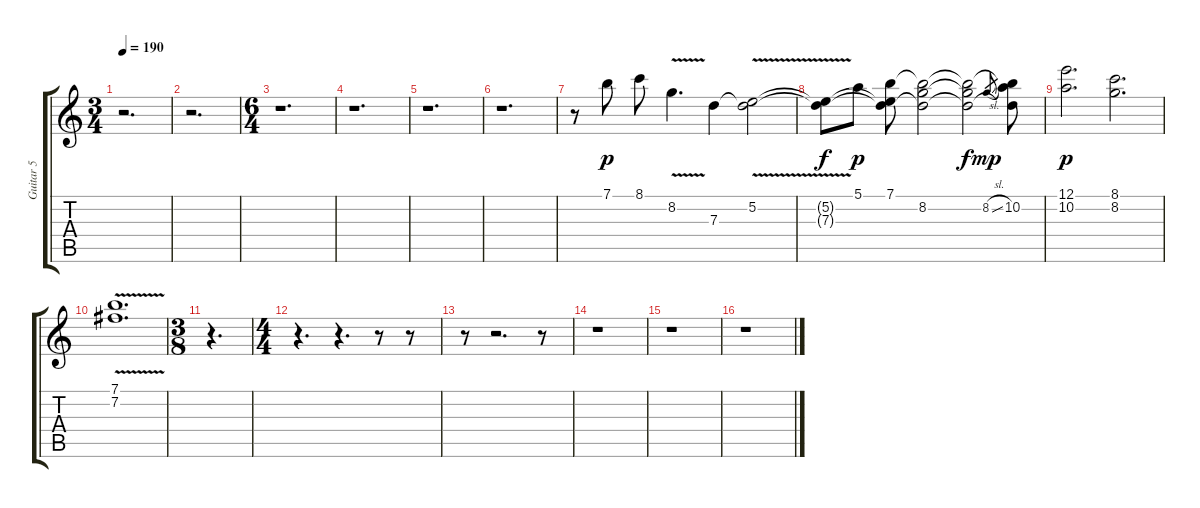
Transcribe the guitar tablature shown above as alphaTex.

\track ("Guitar 5" "Guitar 5") {instrument distortionguitar}
\staff {score tabs}
\tuning (E4 B3 G3 D3 A2 D2) {hide}
\ts (3 4)
\tempo 190
\clef g2
\ks c
r.2{d dy f} |
r.2{d} |
\ts (6 4)
r.1{d} |
r.1{d} |
r.1{d} |
r.1{d} |
r.8 7.1.8{dy p} 8.1.8 8.2{v}.4{d} 7.3.4 (5.2{v} 7.3{t}).2 |
(5.2{t} 7.3{t}).8{dy f} 5.1.8{dy p} (7.1 5.2{t} 7.3{t}).8 (7.1{t} 8.2 7.3{t}).2 (7.1{t} 8.2{t} 7.3{t}).2{dy f} 8.2{sl}.8{gr dy mp} (7.1{t} 10.2 7.3{t}).8 |
(12.1 10.2).2{d dy p} (8.1 8.2).2{d} |
(7.1{v} 7.2).1{d} |
\ts (3 8)
r.4{d} |
\ts (4 4)
r.4{d} r.4{d} r.8 r.8 |
r.8 r.2{d} r.8 |
r.1 |
r.1 |
r.1
